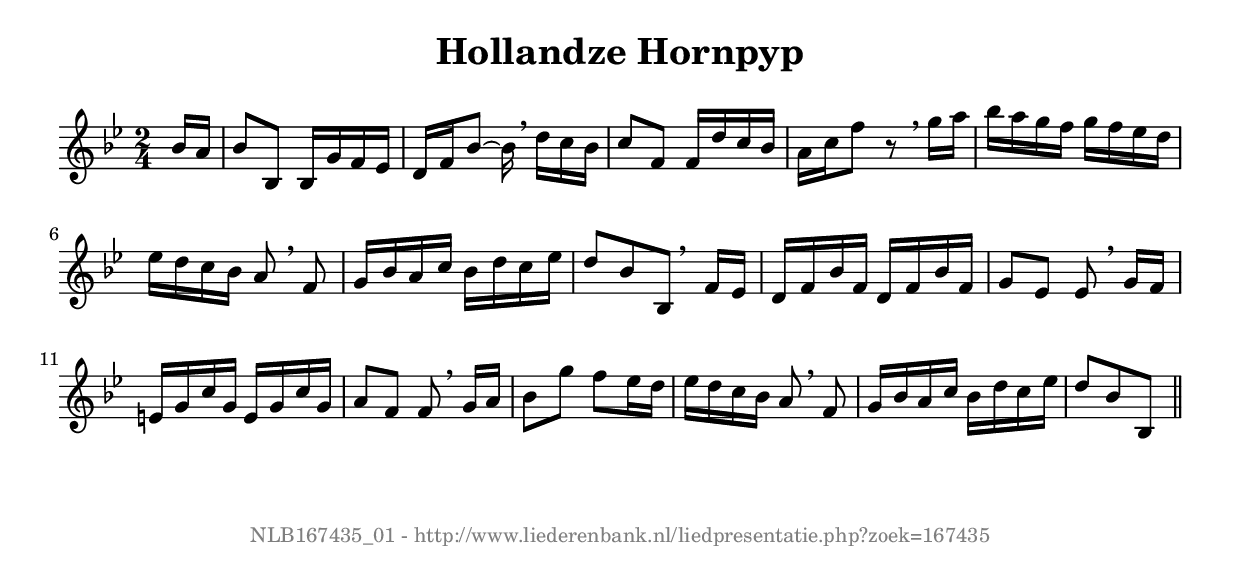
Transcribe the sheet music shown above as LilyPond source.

%
% produced by wce2krn 1.64 (7 June 2014)
%
\version"2.16"
#(append! paper-alist '(("long" . (cons (* 210 mm) (* 2000 mm)))))
#(set-default-paper-size "long")
sb = {\breathe}
mBreak = {\breathe }
bBreak = {\breathe }
x = {\once\override NoteHead #'style = #'cross }
gl=\glissando
itime={\override Staff.TimeSignature #'stencil = ##f }
ficta = {\once\set suggestAccidentals = ##t}
fine = {\once\override Score.RehearsalMark #'self-alignment-X = #1 \mark \markup {\italic{Fine}}}
dc = {\once\override Score.RehearsalMark #'self-alignment-X = #1 \mark \markup {\italic{D.C.}}}
dcf = {\once\override Score.RehearsalMark #'self-alignment-X = #1 \mark \markup {\italic{D.C. al Fine}}}
dcc = {\once\override Score.RehearsalMark #'self-alignment-X = #1 \mark \markup {\italic{D.C. al Coda}}}
ds = {\once\override Score.RehearsalMark #'self-alignment-X = #1 \mark \markup {\italic{D.S.}}}
dsf = {\once\override Score.RehearsalMark #'self-alignment-X = #1 \mark \markup {\italic{D.S. al Fine}}}
dsc = {\once\override Score.RehearsalMark #'self-alignment-X = #1 \mark \markup {\italic{D.S. al Coda}}}
pv = {\set Score.repeatCommands = #'((volta "1"))}
sv = {\set Score.repeatCommands = #'((volta "2"))}
tv = {\set Score.repeatCommands = #'((volta "3"))}
qv = {\set Score.repeatCommands = #'((volta "4"))}
xv = {\set Score.repeatCommands = #'((volta #f))}
\header{ tagline = ""
title = "Hollandze Hornpyp"
}
\score {{
\key bes \major
\relative g'
{
\set melismaBusyProperties = #'()
\partial 32*4
\time 2/4
\tempo 4=120
\override Score.MetronomeMark #'transparent = ##t
\override Score.RehearsalMark #'break-visibility = #(vector #t #t #f)
bes16 a bes8 bes, bes16 g' f es d f bes8~ bes16 \sb d c bes c8 f, f16 d' c bes a c f8 r8 \mBreak
g16 a bes a g f g f es d es d c bes a8 \sb f g16 bes a c bes d c es d8[ bes bes,] \bar ":|:" \bBreak
f'16 es d f bes f d f bes f g8 es es8 \sb g16 f e g c g e g c g a8 f f \mBreak
g16 a bes8 g'f es16 d es d c bes a8 \sb f g16 bes a c bes d c es d8[ bes bes,] \bar"||"
 }}
 \midi { }
 \layout {
            indent = 0.0\cm
}
}
\markup { \vspace #0 } \markup { \with-color #grey \fill-line { \center-column { \smaller "NLB167435_01 - http://www.liederenbank.nl/liedpresentatie.php?zoek=167435" } } }
